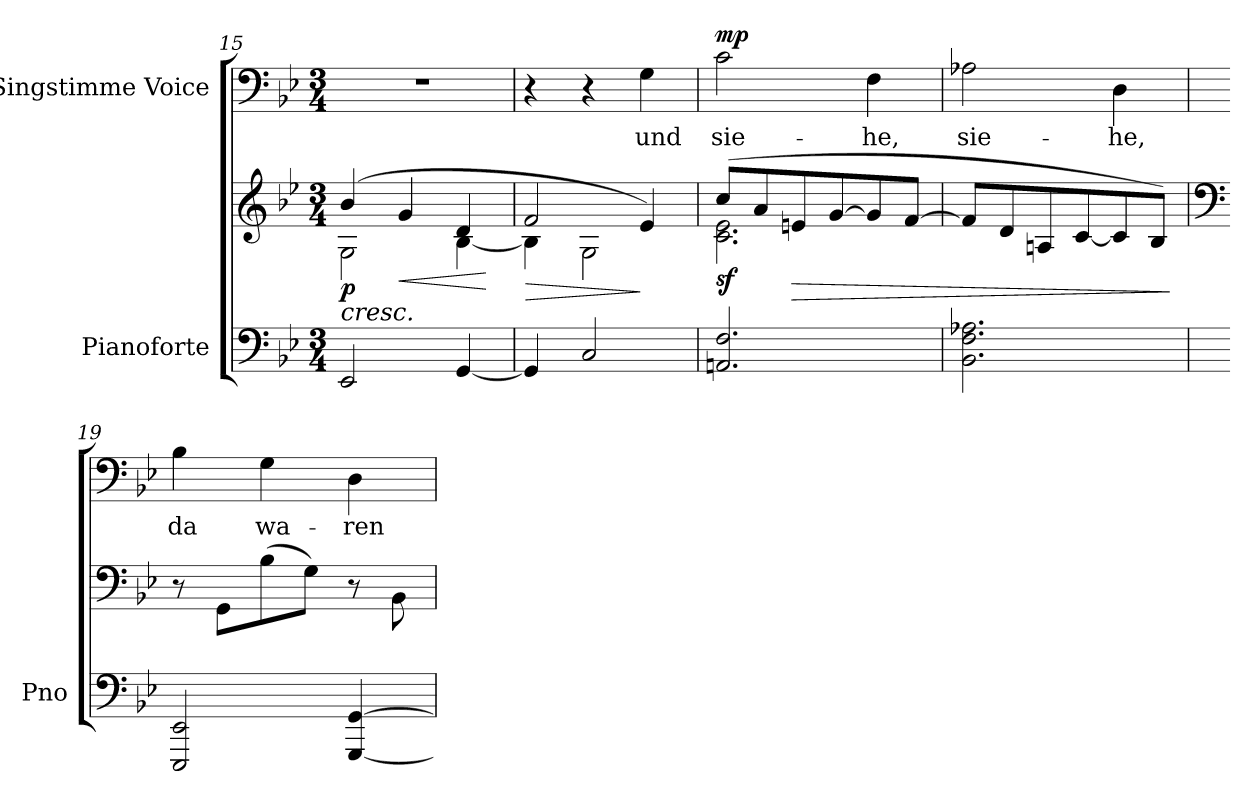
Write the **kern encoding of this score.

**kern	**kern	**dynam	**kern	**text	**dynam
*part2	*part2	*part2	*part1	*part1	*part1
*staff3	*staff2	*staff2/3	*staff1	*staff1	*staff1
*I"Pianoforte	*	*	*I"Singstimme Voice	*	*
*I'Pno	*	*	*	*	*
*clefF4	*clefG2	*	*clefF4	*	*
*k[b-e-]	*k[b-e-]	*	*k[b-e-]	*	*
*M3/4	*M3/4	*	*M3/4	*	*
=15	=15	=15	=15	=15	=15
!	!	!LO:HP:b	!	!	!
*	*^	*	*	*	*
!	!	!	!LO:DY:n=1:b	!	!	!
2EE-/	(>4b-/	2G\	< p	2.r	.	.
!	!	!	!LO:HP:b	!	!	!
.	4g/	.	<	.	.	.
[4GG/	4d/	[4B-\	.	.	.	.
*	*v	*v	*	*	*	*
.	.	[	.	.	.
=16	=16	=16	=16	=16	=16
!	!	!LO:HP:b	!	!	!
*	*^	*	*	*	*
4GG/]	2f/	4B-\]	>	4r	.	.
2C/	.	2G\	.	4r	.	.
!	!	!	!	!	!LO:LY:b	!
.	4e-/)	.	]	4G\	und	.
*	*v	*v	*	*	*	*
.	.	[	.	.	.
=17	=17	=17	=17	=17	=17
*	*^	*	*	*	*
!	!	!	!LO:DY:b	!	!LO:LY:b	!LO:DY:a
2.AAn/ 2.F/	(>8cc/L	2.c\ 2.e-\	sf	2c\	sie-	mp
.	8a/	.	.	.	.	.
!	!	!	!LO:HP:b	!	!	!
.	8en/	.	>	.	.	.
.	[8g/	.	.	.	.	.
!	!	!	!	!	!LO:LY:b	!
.	8g/]	.	.	4F\	-he,	.
.	[8f/J	.	.	.	.	.
*	*v	*v	*	*	*	*
=18	=18	=18	=18	=18	=18
!	!	!	!	!LO:LY:b	!
2.BB-\ 2.F\ 2.A-X\	8f/L]	.	2A-X\	sie-	.
.	8d/	.	.	.	.
.	8An/	.	.	.	.
.	[8c/	.	.	.	.
!	!	!	!	!LO:LY:b	!
.	8c/]	.	4D\	-he,	.
.	8B-/J)	.	.	.	.
.	.	]	.	.	.
!!LO:LB:g=z
=19	=19	=19	=19	=19	=19
*	*clefF4	*	*	*	*
!	!	!	!	!LO:LY:b	!
2EEE-/ 2EE-/	8r	.	4B-\	da	.
.	8GG\L	.	.	.	.
!	!	!	!	!LO:LY:b	!
.	(>8B-\	.	4G\	wa-	.
.	8G\J)	.	.	.	.
!	!	!	!	!LO:LY:b	!
[4GGG/ [4GG/	8r	.	4D\	-ren	.
.	8BB-\L	.	.	.	.
=	=	=	=	=	=
*-	*-	*-	*-	*-	*-
